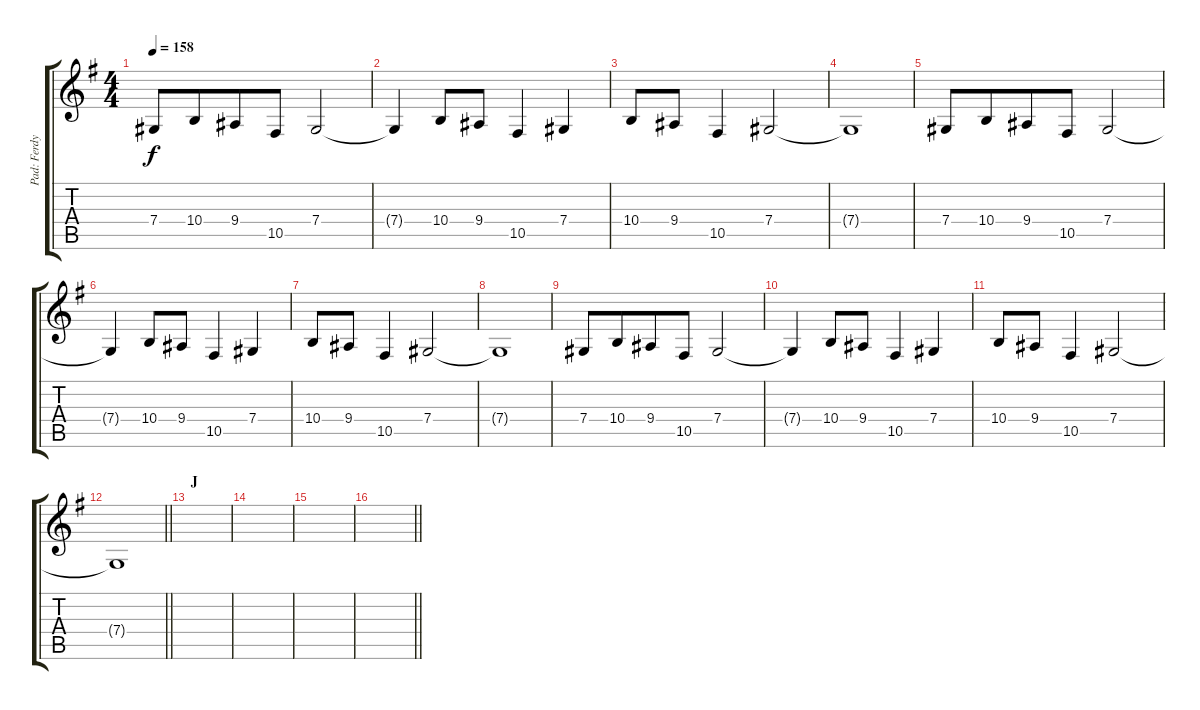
\track ("Pad: Ferdy" "Pad: Ferdy") {instrument pad4choir}
\staff {score tabs}
\tuning (Eb4 Bb3 Gb3 Db3 Ab2 Eb2) {hide}
\ts (4 4)
\tempo 158
\clef g2
\ks g
7.4.8{dy f} 10.4.8{beam merge} 9.4.8 10.5.8 7.4.2 |
7.4{t}.4 10.4.8 9.4.8 10.5.4 7.4.4 |
10.4.8 9.4.8 10.5.4 7.4.2 |
7.4{t}.1 |
7.4.8 10.4.8{beam merge} 9.4.8 10.5.8 7.4.2 |
7.4{t}.4 10.4.8 9.4.8 10.5.4 7.4.4 |
10.4.8 9.4.8 10.5.4 7.4.2 |
7.4{t}.1 |
7.4.8 10.4.8{beam merge} 9.4.8 10.5.8 7.4.2 |
7.4{t}.4 10.4.8 9.4.8 10.5.4 7.4.4 |
10.4.8 9.4.8 10.5.4 7.4.2 |
\barLineRight lightlight
7.4{t}.1 |
\section ("" "J")
|
|
|
\barLineRight lightlight
